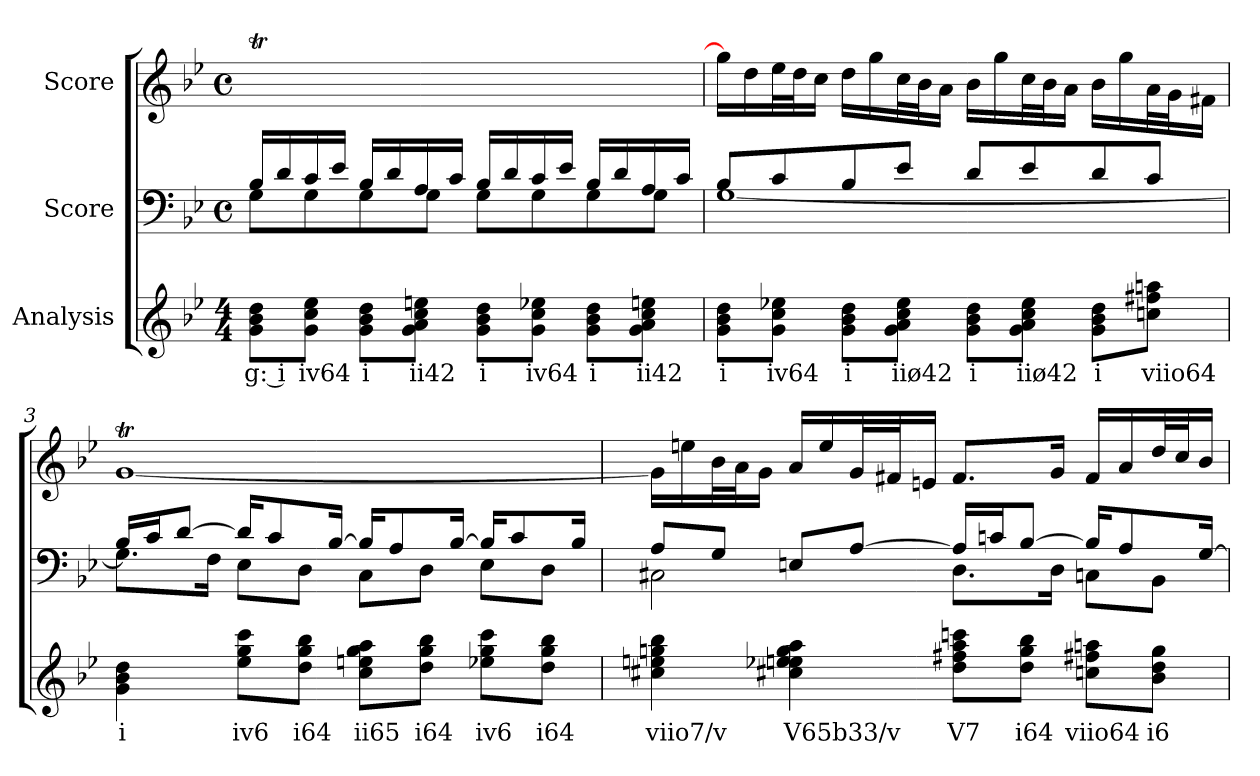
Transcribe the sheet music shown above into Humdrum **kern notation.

**kern	**text	**kern	**kern
*part3	*part3	*part2	*part1
*staff3	*staff3	*staff2	*staff1
*I"Analysis	*	*I"Score	*I"Score
*	*	*clefF4	*clefG2
*k[b-e-]	*	*k[b-e-]	*k[b-e-]
*M4/4	*	*M4/4	*M4/4
*	*	*met(c)	*met(c)
*MM45	*	*MM45	*MM45
=1	=1	=1	=1
*	*	*^	*
8g 8b- 8ddL	g: i	16B-/LL	8G\L	[1ggTyy
.	.	16d/	.	.
8g 8cc 8ee-J	iv64	16c/	8G\	.
.	.	16e-/JJ	.	.
8g 8b- 8ddL	i	16B-/LL	8G\	.
.	.	16d/	.	.
8g 8a 8cc 8eenJ	ii42	16A/	8G\J	.
.	.	16c/JJ	.	.
8g 8b- 8ddL	i	16B-/LL	8G\L	.
.	.	16d/	.	.
8g 8cc 8ee-XJ	iv64	16c/	8G\	.
.	.	16e-/JJ	.	.
8g 8b- 8ddL	i	16B-/LL	8G\	.
.	.	16d/	.	.
8g 8a 8cc 8eenJ	ii42	16A/	8G\J	.
.	.	16c/JJ	.	.
=2	=2	=2	=2	=2
8g 8b- 8ddL	i	8B-/L	[1G	16gg\LL]
.	.	.	.	16dd\
8g 8cc 8ee-XJ	iv64	8c/	.	32ee-\L
.	.	.	.	32dd\J
.	.	.	.	16cc\JJ
8g 8b- 8ddL	i	8B-/	.	16dd\LL
.	.	.	.	16gg\
8g 8a 8cc 8ee-J	iiø42	8e-/J	.	32cc\L
.	.	.	.	32b-\J
.	.	.	.	16a\JJ
8g 8b- 8ddL	i	8d/L	.	16b-\LL
.	.	.	.	16gg\
8g 8a 8cc 8ee-J	iiø42	8e-/	.	32cc\L
.	.	.	.	32b-\J
.	.	.	.	16a\JJ
8g 8b- 8ddL	i	8d/	.	16b-\LL
.	.	.	.	16gg\
8ccn 8ff#X 8aanJ	viio64	8c/J	.	32a\L
.	.	.	.	32g\J
.	.	.	.	16f#X\JJ
!!LO:LB:g=z
=3	=3	=3	=3	=3
4g 4b- 4dd	i	16B-/LL	8.G\L]	[1gT
.	.	16c/J	.	.
.	.	[8d/J	.	.
.	.	.	16F\Jk	.
8ee- 8gg 8cccL	iv6	16d/KL]	8E-\L	.
.	.	8c/	.	.
8dd 8gg 8bb-J	i64	.	8D\J	.
.	.	[16B-/Jk	.	.
8cc 8een 8gg 8aaL	ii65	16B-/KL]	8C\L	.
.	.	8A/	.	.
8dd 8gg 8bb-J	i64	.	8D\J	.
.	.	[16B-/Jk	.	.
8ee-X 8gg 8cccL	iv6	16B-/KL]	8E-\L	.
.	.	8c/	.	.
8dd 8gg 8bb-J	i64	.	8D\J	.
.	.	16B-/Jk	.	.
=4	=4	=4	=4	=4
4cc#X 4een 4ggn 4bb-	viio7/v	8A/L	2C#X\	16g\LL]
.	.	.	.	16een\
.	.	8G/J	.	32b-\L
.	.	.	.	32a\J
.	.	.	.	16g\JJ
4cc#X 4een 4ee-X 4gg 4aa	V65b33/v	8En/L	.	16a/LL
.	.	.	.	16ee/
.	.	[8A/J	.	32g/L
.	.	.	.	32f#X/J
.	.	.	.	16en/JJ
8dd 8ff#X 8aa 8cccnL	V7	16A/LL]	8.D\L	8.f#/L
.	.	16cn/J	.	.
8dd 8gg 8bb-J	i64	[8B-/J	.	.
.	.	.	16D\Jk	16g/Jk
8ccn 8ff#X 8aanL	viio64	16B-/KL]	8Cn\L	16f#/LL
.	.	8A/	.	16a/
8b- 8dd 8ggJ	i6	.	8BB-\J	32dd/L
.	.	.	.	32cc/J
.	.	[16G/Jk	.	16b-/JJ
*	*	*v	*v	*
=	=	=	=
*-	*-	*-	*-
